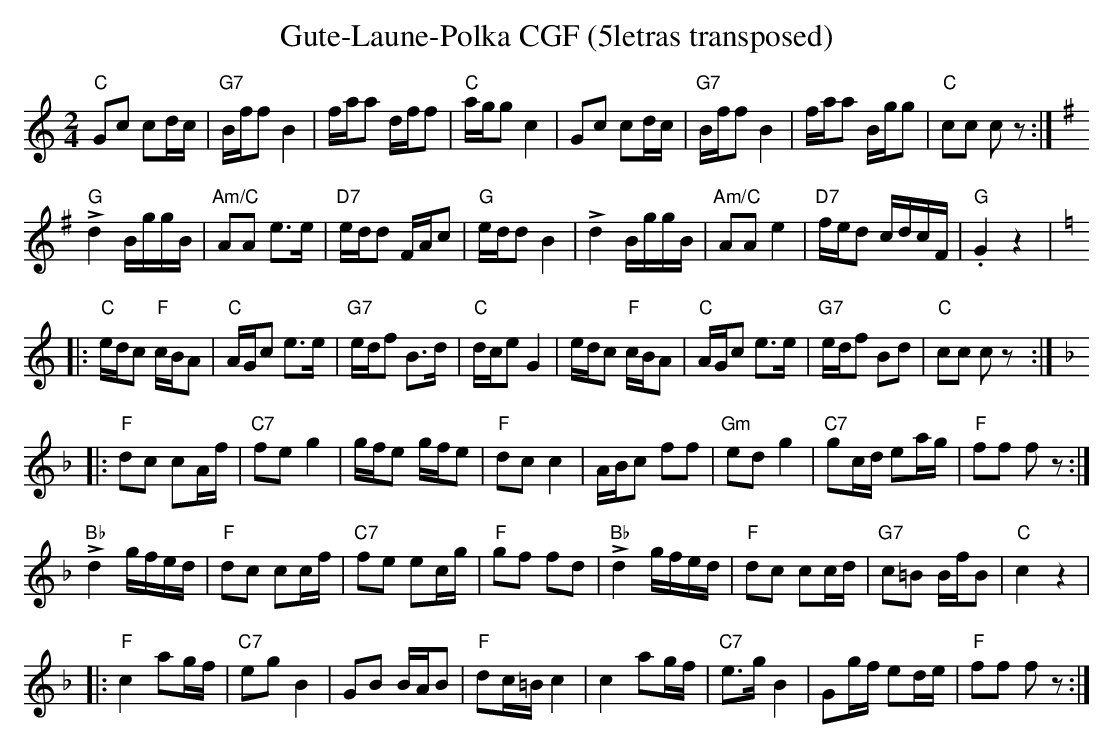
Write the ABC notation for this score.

X:1
T:Gute-Laune-Polka CGF (5letras transposed)
M:2/4
L:1/16
K:C transpose=3 %%MIDI gchordon
"C"G2c2 c2dc | "G7"Bff2B4 | faa2 dff2 | "C"agg2c4 | G2c2 c2dc | "G7"Bff2B4 | faa2 Bgg2 | "C"c2c2 c2z2 :| [K:G]
"G"!>!d4 BggB | "Am/C"A2A2 e3e | "D7"edd2 FAc2 | "G"edd2B4 | !>!d4 BggB | "Am/C"A2A2 e4 | "D7"fed2 cdcF | "G".G4z4 |: [K:C]
"C"edc2 "F"cBA2 | "C"AGc2 e3e | "G7"edf2 B3d | "C"dce2G4 | edc2 "F"cBA2 | "C"AGc2 e3e | "G7"edf2 B2d2 | "C"c2c2 c2z2 :: [K:F]
"F"d2c2 c2Af | "C7"f2e2 g4 | gfe2 gfe2 | "F"d2c2c4 | ABc2 f2f2 | "Gm"e2d2g4 | "C7"g2cd e2ag | "F"f2f2 f2z2 :|
"Bb"!>!d4 gfed | "F"d2c2 c2cf | "C7"f2e2 e2cg | "F"g2f2 f2d2 | "Bb"!>!d4 gfed | "F"d2c2 c2cd | "G7"c2=B2 BfB2 | "C"c4z4 |
|: "F"c4 a2gf | "C7"e2g2B4 | G2B2 BAB2 | "F"d2c=Bc4 | c4 a2gf | "C7"e3gB4 | G2gf e2de | "F"f2f2 f2z2 :|
